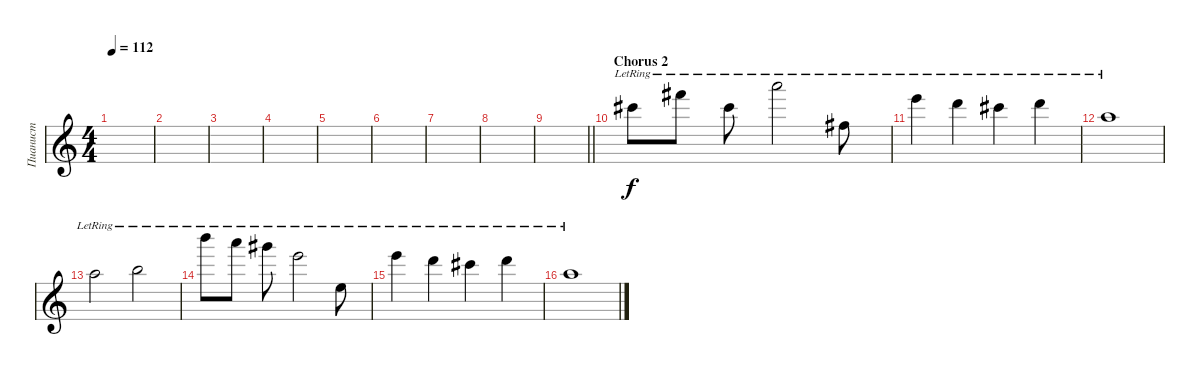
\track ("Пианист" "Пианист") {instrument electricpiano1}
\staff {score}
\tuning (E6 B5 G5 D5 A4 D4) {hide}
\ts (4 4)
\tempo 112
\clef g2
\ks c
|
|
|
|
|
|
|
|
\barLineRight lightlight
|
\section ("" "Chorus 2")
11.4{lr}.8 11.3{lr}.8 11.4{lr}.8 14.3{lr}.2 9.5{lr}.8 |
14.4{lr}.4 12.4{lr}.4 11.4{lr}.4 12.4{lr}.4 |
12.5{lr}.1 |
12.5{lr}.2 14.5{lr}.2 |
12.2{lr}.8 14.3{lr}.8 13.3{lr}.8 14.4{lr}.2 14.6{lr}.8 |
14.4{lr}.4 12.4{lr}.4 11.4{lr}.4 12.4{lr}.4 |
12.5{lr}.1
